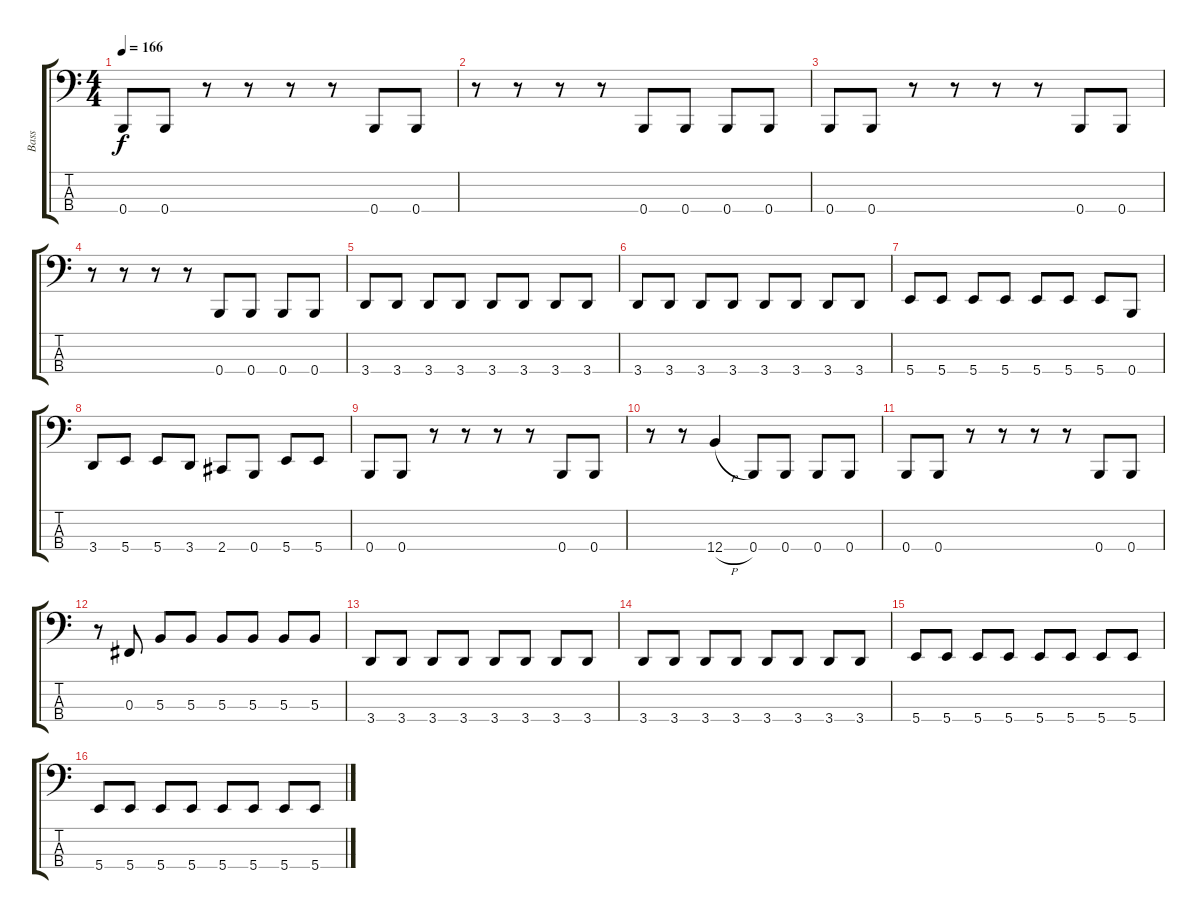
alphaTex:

\track ("Bass" "Bass") {instrument electricbasspick}
\staff {score tabs}
\tuning (E2 B1 Gb1 B0) {hide}
\ts (4 4)
\tempo 166
\clef f4
\ks c
0.4.8{dy f} 0.4.8 r.8 r.8 r.8 r.8 0.4.8 0.4.8 |
r.8 r.8 r.8 r.8 0.4.8 0.4.8 0.4.8 0.4.8 |
0.4.8 0.4.8 r.8 r.8 r.8 r.8 0.4.8 0.4.8 |
r.8 r.8 r.8 r.8 0.4.8 0.4.8 0.4.8 0.4.8 |
3.4.8 3.4.8 3.4.8 3.4.8 3.4.8 3.4.8 3.4.8 3.4.8 |
3.4.8 3.4.8 3.4.8 3.4.8 3.4.8 3.4.8 3.4.8 3.4.8 |
5.4.8 5.4.8 5.4.8 5.4.8 5.4.8 5.4.8 5.4.8 0.4.8 |
3.4.8 5.4.8 5.4.8 3.4.8 2.4.8 0.4.8 5.4.8 5.4.8 |
0.4.8 0.4.8 r.8 r.8 r.8 r.8 0.4.8 0.4.8 |
r.8 r.8 12.4{h}.4 0.4.8 0.4.8 0.4.8 0.4.8 |
0.4.8 0.4.8 r.8 r.8 r.8 r.8 0.4.8 0.4.8 |
r.8 0.3.8 5.3.8 5.3.8 5.3.8 5.3.8 5.3.8 5.3.8 |
3.4.8 3.4.8 3.4.8 3.4.8 3.4.8 3.4.8 3.4.8 3.4.8 |
3.4.8 3.4.8 3.4.8 3.4.8 3.4.8 3.4.8 3.4.8 3.4.8 |
5.4.8 5.4.8 5.4.8 5.4.8 5.4.8 5.4.8 5.4.8 5.4.8 |
5.4.8 5.4.8 5.4.8 5.4.8 5.4.8 5.4.8 5.4.8 5.4.8
